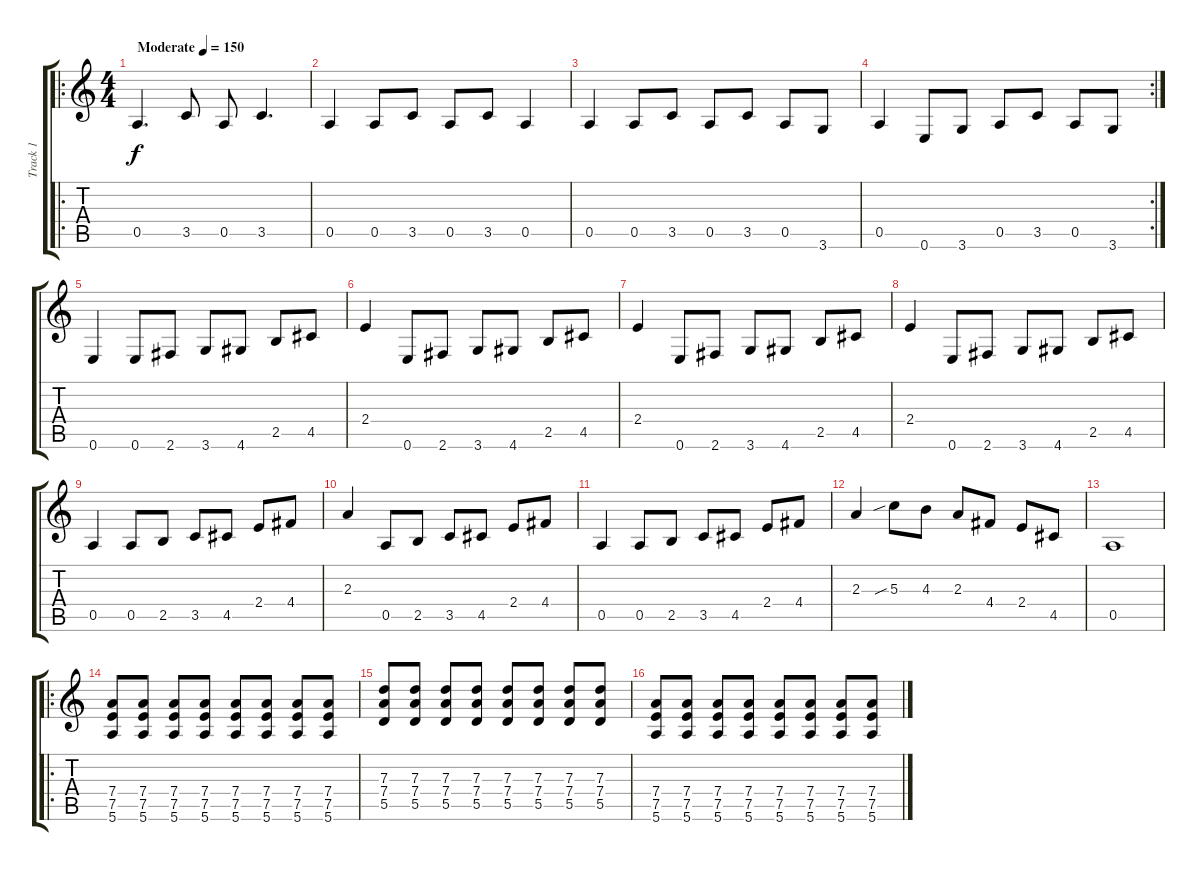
\track ("Track 1" "Track 1") {instrument distortionguitar}
\staff {score tabs}
\tuning (E4 B3 G3 D3 A2 E2) {hide}
\ro
\ts (4 4)
\tempo (150 "Moderate")
\clef g2
\ks c
0.5.4{d dy f instrument distortionguitar} 3.5.8 0.5.8 3.5.4{d} |
0.5.4 0.5.8 3.5.8 0.5.8 3.5.8 0.5.4 |
0.5.4 0.5.8 3.5.8 0.5.8 3.5.8 0.5.8 3.6.8 |
\rc 2
0.5.4 0.6.8 3.6.8 0.5.8 3.5.8 0.5.8 3.6.8 |
0.6.4 0.6.8 2.6.8 3.6.8 4.6.8 2.5.8 4.5.8 |
2.4.4 0.6.8 2.6.8 3.6.8 4.6.8 2.5.8 4.5.8 |
2.4.4 0.6.8 2.6.8 3.6.8 4.6.8 2.5.8 4.5.8 |
2.4.4 0.6.8 2.6.8 3.6.8 4.6.8 2.5.8 4.5.8 |
0.5.4 0.5.8 2.5.8 3.5.8 4.5.8 2.4.8 4.4.8 |
2.3.4 0.5.8 2.5.8 3.5.8 4.5.8 2.4.8 4.4.8 |
0.5.4 0.5.8 2.5.8 3.5.8 4.5.8 2.4.8 4.4.8 |
2.3.4 5.3{sib}.8 4.3.8 2.3.8 4.4.8 2.4.8 4.5.8 |
0.5.1 |
\ro
(7.4 7.5 5.6).8 (7.4 7.5 5.6).8 (7.4 7.5 5.6).8 (7.4 7.5 5.6).8 (7.4 7.5 5.6).8 (7.4 7.5 5.6).8 (7.4 7.5 5.6).8 (7.4 7.5 5.6).8 |
(7.3 7.4 5.5).8 (7.3 7.4 5.5).8 (7.3 7.4 5.5).8 (7.3 7.4 5.5).8 (7.3 7.4 5.5).8 (7.3 7.4 5.5).8 (7.3 7.4 5.5).8 (7.3 7.4 5.5).8 |
(7.4 7.5 5.6).8 (7.4 7.5 5.6).8 (7.4 7.5 5.6).8 (7.4 7.5 5.6).8 (7.4 7.5 5.6).8 (7.4 7.5 5.6).8 (7.4 7.5 5.6).8 (7.4 7.5 5.6).8
